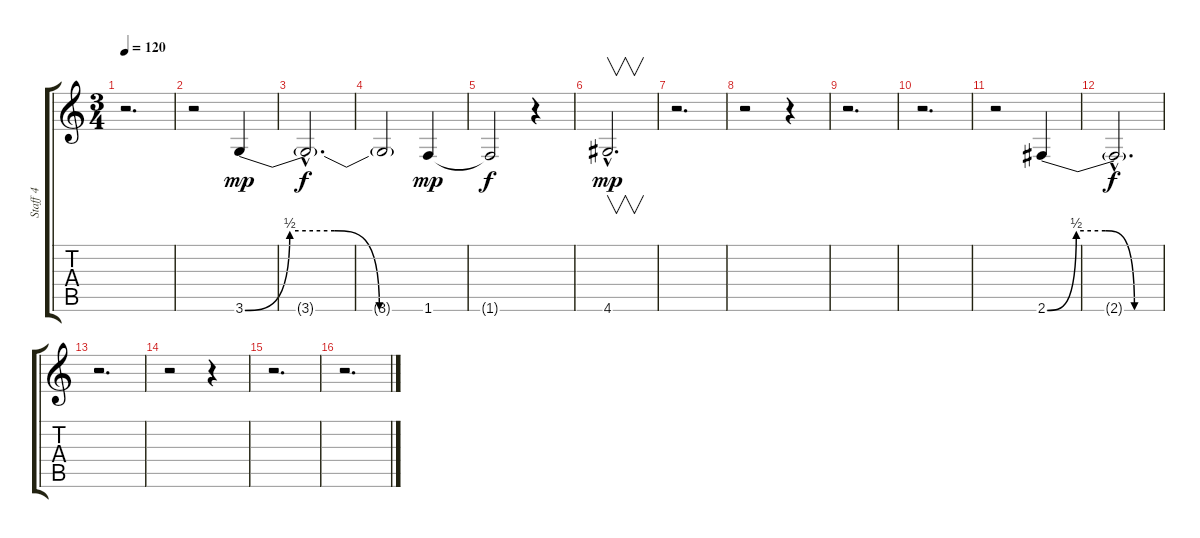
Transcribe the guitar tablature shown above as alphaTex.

\track ("Staff 4" "Staff 4") {instrument fretlessbass}
\staff {score tabs}
\tuning (E4 B3 G3 D3 A2 E2) {hide}
\ts (3 4)
\tempo 120
\clef g2
\ks c
r.2{d dy f} |
r.2 3.6{be (custom 0 0 15 2 30 2 45 0 60 0)}.4{dy mp} |
3.6{hac t}.2{d dy f} |
3.6{t}.2 1.6.4{dy mp} |
1.6{t}.2{dy f} r.4 |
4.6{hac}.2{v d dy mp} |
r.2{d} |
r.2 r.4 |
r.2{d} |
r.2{d} |
r.2 2.6{be (custom 0 0 15 2 30 2 45 0 60 0)}.4 |
2.6{hac t}.2{d dy f} |
r.2{d} |
r.2 r.4 |
r.2{d} |
r.2{d}
